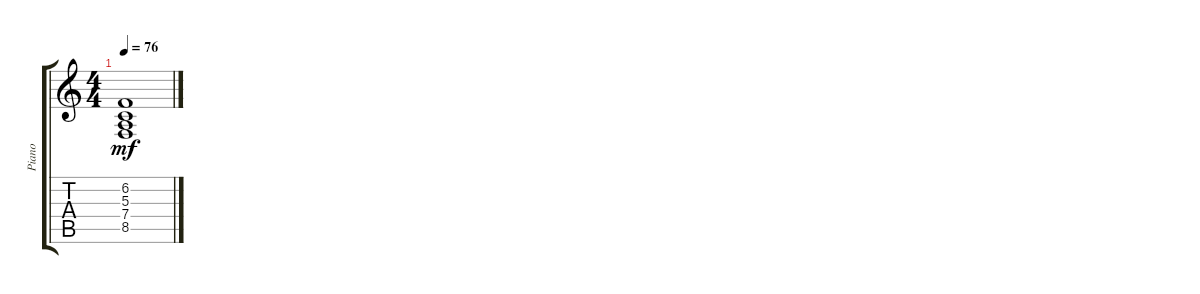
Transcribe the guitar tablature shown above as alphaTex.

\track ("Piano" "Piano") {instrument acousticgrandpiano}
\staff {score tabs}
\tuning (E4 B3 G3 D3 A2 E2) {hide}
\ts (4 4)
\tempo 76
\clef g2
\ks c
(6.2 5.3 7.4 8.5).1{dy mf}
